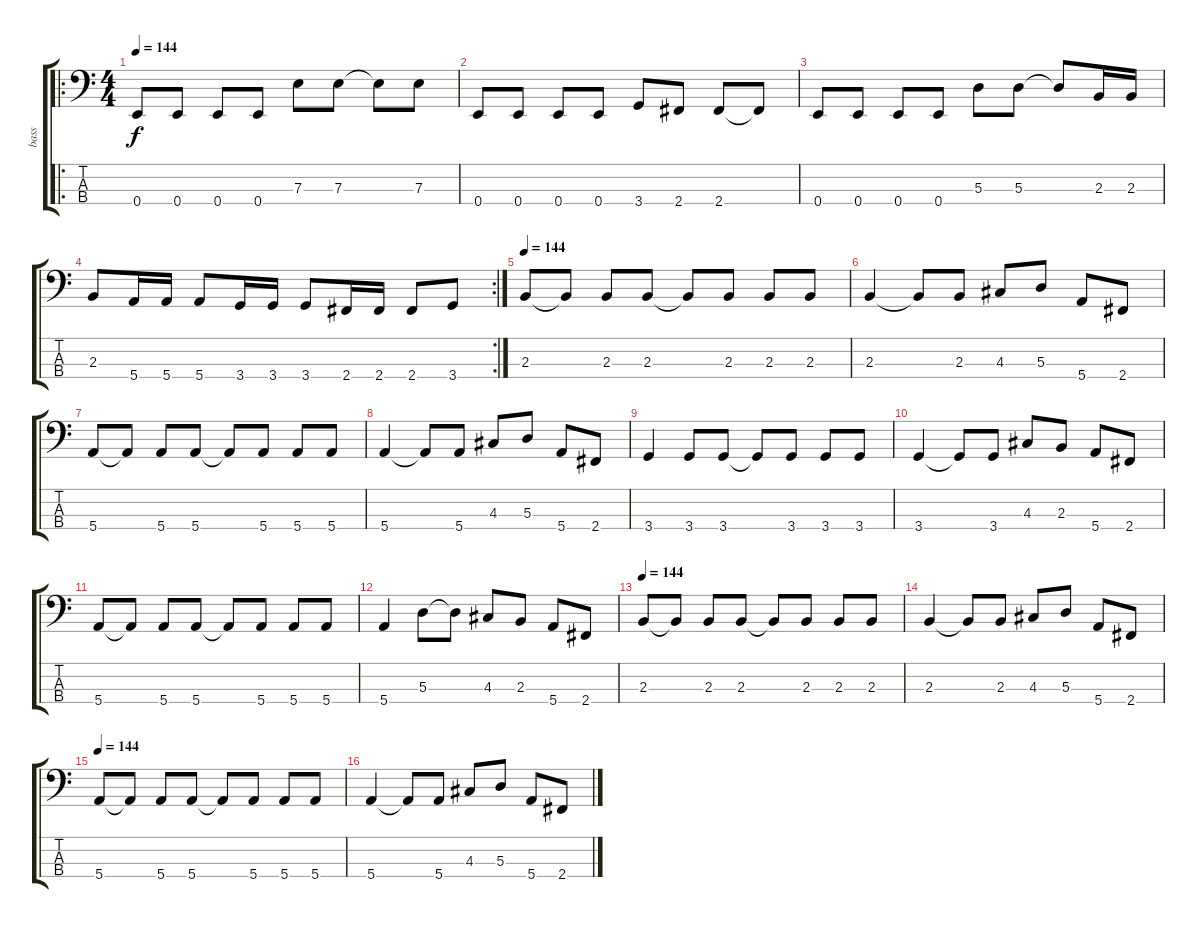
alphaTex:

\track ("bass" "bass") {instrument electricbassfinger}
\staff {score tabs}
\tuning (G2 D2 A1 E1) {hide}
\ro
\ts (4 4)
\tempo 144
\clef f4
\ks c
0.4.8{dy f} 0.4.8 0.4.8 0.4.8 7.3.8 7.3.8 7.3{t}.8 7.3.8 |
0.4.8 0.4.8 0.4.8 0.4.8 3.4.8 2.4.8 2.4.8 2.4{t}.8 |
0.4.8 0.4.8 0.4.8 0.4.8 5.3.8 5.3.8 5.3{t}.8 2.3.16 2.3.16 |
\rc 2
2.3.8 5.4.16 5.4.16 5.4.8 3.4.16 3.4.16 3.4.8 2.4.16 2.4.16 2.4.8 3.4.8 |
\tempo 144
2.3.8 2.3{t}.8 2.3.8 2.3.8 2.3{t}.8 2.3.8 2.3.8 2.3.8 |
2.3.4 2.3{t}.8 2.3.8 4.3.8 5.3.8 5.4.8 2.4.8 |
5.4.8 5.4{t}.8 5.4.8 5.4.8 5.4{t}.8 5.4.8 5.4.8 5.4.8 |
5.4.4 5.4{t}.8 5.4.8 4.3.8 5.3.8 5.4.8 2.4.8 |
3.4.4 3.4.8 3.4.8 3.4{t}.8 3.4.8 3.4.8 3.4.8 |
3.4.4 3.4{t}.8 3.4.8 4.3.8 2.3.8 5.4.8 2.4.8 |
5.4.8 5.4{t}.8 5.4.8 5.4.8 5.4{t}.8 5.4.8 5.4.8 5.4.8 |
5.4.4 5.3.8 5.3{t}.8 4.3.8 2.3.8 5.4.8 2.4.8 |
\tempo 144
2.3.8 2.3{t}.8 2.3.8 2.3.8 2.3{t}.8 2.3.8 2.3.8 2.3.8 |
2.3.4 2.3{t}.8 2.3.8 4.3.8 5.3.8 5.4.8 2.4.8 |
\tempo 144
5.4.8 5.4{t}.8 5.4.8 5.4.8 5.4{t}.8 5.4.8 5.4.8 5.4.8 |
5.4.4 5.4{t}.8 5.4.8 4.3.8 5.3.8 5.4.8 2.4.8
